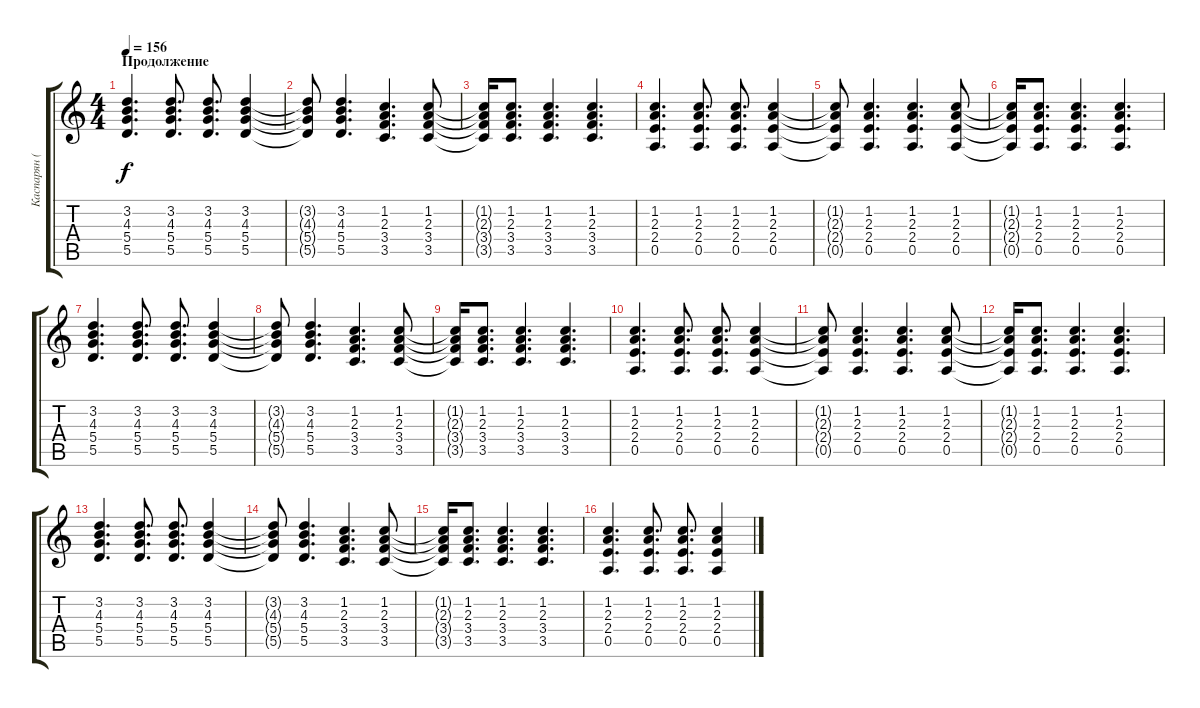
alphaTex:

\track ("Каспарян (Ритм)" "Каспарян (") {instrument acousticguitarnylon}
\staff {score tabs}
\tuning (E4 B3 G3 D3 A2 E2) {hide}
\ts (4 4)
\section ("" "Продолжение")
\tempo 156
\clef g2
\ks c
(3.2 4.3 5.4 5.5).4{d dy f} (3.2 4.3 5.4 5.5).8{d} (3.2 4.3 5.4 5.5).8{d} (3.2 4.3 5.4 5.5).4 |
(3.2{t} 4.3{t} 5.4{t} 5.5{t}).8 (3.2 4.3 5.4 5.5).4{d} (1.2 2.3 3.4 3.5).4{d} (1.2 2.3 3.4 3.5).8 |
(1.2{t} 2.3{t} 3.4{t} 3.5{t}).16 (1.2 2.3 3.4 3.5).8{d} (1.2 2.3 3.4 3.5).4{d} (1.2 2.3 3.4 3.5).4{d} |
(1.2 2.3 2.4 0.5).4{d} (1.2 2.3 2.4 0.5).8{d} (1.2 2.3 2.4 0.5).8{d} (1.2 2.3 2.4 0.5).4 |
(1.2{t} 2.3{t} 2.4{t} 0.5{t}).8 (1.2 2.3 2.4 0.5).4{d} (1.2 2.3 2.4 0.5).4{d} (1.2 2.3 2.4 0.5).8 |
(1.2{t} 2.3{t} 2.4{t} 0.5{t}).16 (1.2 2.3 2.4 0.5).8{d} (1.2 2.3 2.4 0.5).4{d} (1.2 2.3 2.4 0.5).4{d} |
(3.2 4.3 5.4 5.5).4{d} (3.2 4.3 5.4 5.5).8{d} (3.2 4.3 5.4 5.5).8{d} (3.2 4.3 5.4 5.5).4 |
(3.2{t} 4.3{t} 5.4{t} 5.5{t}).8 (3.2 4.3 5.4 5.5).4{d} (1.2 2.3 3.4 3.5).4{d} (1.2 2.3 3.4 3.5).8 |
(1.2{t} 2.3{t} 3.4{t} 3.5{t}).16 (1.2 2.3 3.4 3.5).8{d} (1.2 2.3 3.4 3.5).4{d} (1.2 2.3 3.4 3.5).4{d} |
(1.2 2.3 2.4 0.5).4{d} (1.2 2.3 2.4 0.5).8{d} (1.2 2.3 2.4 0.5).8{d} (1.2 2.3 2.4 0.5).4 |
(1.2{t} 2.3{t} 2.4{t} 0.5{t}).8 (1.2 2.3 2.4 0.5).4{d} (1.2 2.3 2.4 0.5).4{d} (1.2 2.3 2.4 0.5).8 |
(1.2{t} 2.3{t} 2.4{t} 0.5{t}).16 (1.2 2.3 2.4 0.5).8{d} (1.2 2.3 2.4 0.5).4{d} (1.2 2.3 2.4 0.5).4{d} |
(3.2 4.3 5.4 5.5).4{d} (3.2 4.3 5.4 5.5).8{d} (3.2 4.3 5.4 5.5).8{d} (3.2 4.3 5.4 5.5).4 |
(3.2{t} 4.3{t} 5.4{t} 5.5{t}).8 (3.2 4.3 5.4 5.5).4{d} (1.2 2.3 3.4 3.5).4{d} (1.2 2.3 3.4 3.5).8 |
(1.2{t} 2.3{t} 3.4{t} 3.5{t}).16 (1.2 2.3 3.4 3.5).8{d} (1.2 2.3 3.4 3.5).4{d} (1.2 2.3 3.4 3.5).4{d} |
(1.2 2.3 2.4 0.5).4{d} (1.2 2.3 2.4 0.5).8{d} (1.2 2.3 2.4 0.5).8{d} (1.2 2.3 2.4 0.5).4
